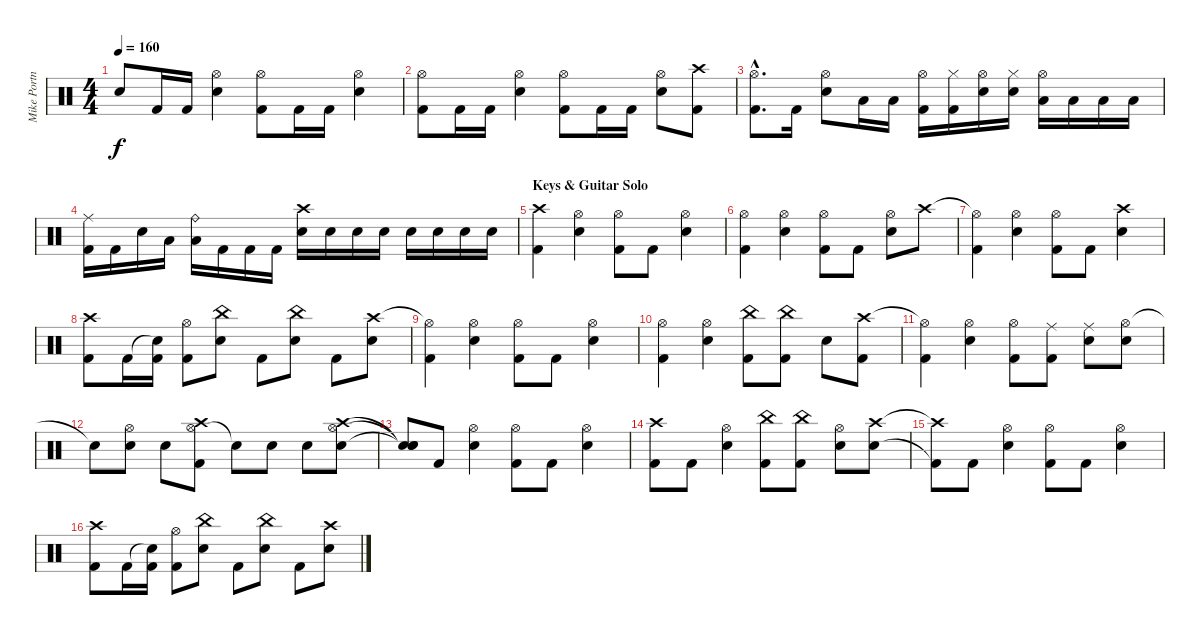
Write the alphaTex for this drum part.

\track ("Mike Portnoy Drums/Percussion" "Mike Portn") {instrument percussion}
\staff {score}
\articulation defaults
\ts (4 4)
\tempo 160
\clef neutral
\ks c "Snare (hit)"{t}.8{dy f} "Kick (hit) 2".16 "Kick (hit) 2".16
("Hi-Hat (open)" "Snare (hit) 2").4 ("Hi-Hat (open)" "Kick (hit) 2").8 "Kick (hit) 2".16 "Kick (hit) 2".16 ("Hi-Hat (open)" "Snare (hit) 2").4 |
("Hi-Hat (open)" "Kick (hit) 2").8 "Kick (hit) 2".16 "Kick (hit) 2".16 ("Hi-Hat (open)" "Snare (hit) 2").4 ("Hi-Hat (open)" "Kick (hit) 2").8 "Kick (hit) 2".16 "Kick (hit) 2".16 ("Hi-Hat (open)" "Snare (hit) 2").8 ("Crash high (hit)" "Kick (hit) 2").8 |
("Hi-Hat (open)"{hac} "Kick (hit) 2"{hac}).8{d} "Kick (hit) 2".16 ("Hi-Hat (open)" "Snare (hit) 2").8 "Low Tom (hit)".16 "Low Floor Tom (hit)".16 ("Hi-Hat (open)" "Kick (hit) 2").16 ("Hi-Hat (closed)" "Kick (hit) 2").16 ("Hi-Hat (open)" "Snare (hit) 2").16 ("Hi-Hat (closed)" "Snare (hit) 2").16 ("Hi-Hat (open)" "Low Tom (hit)").16 "Low Tom (hit)".16 "Low Floor Tom (hit)".16 "Low Floor Tom (hit)".16 |
("Ride (middle)" "Kick (hit) 2").16 "Kick (hit) 2".16 "Snare (hit) 2".16 "Low Tom (hit)".16 ("Ride (bell)" "Low Floor Tom (hit)").16 "Kick (hit) 2".16 "Kick (hit) 2".16 "Kick (hit) 2".16 ("Crash high (hit)" "Snare (hit) 2").16 "Snare (hit) 2".16 "Snare (hit) 2".16 "Snare (hit) 2".16 "Snare (hit) 2".16 "Snare (hit) 2".16 "Snare (hit) 2".16 "Snare (hit) 2".16 |
\section ("" "Keys & Guitar Solo")
("Crash high (hit)" "Kick (hit) 2").4 ("Hi-Hat (open)" "Snare (hit) 2").4 ("Hi-Hat (open)" "Kick (hit) 2").8 "Kick (hit) 2".8 ("Hi-Hat (open)" "Snare (hit) 2").4 |
("Hi-Hat (open)" "Kick (hit) 2").4 ("Hi-Hat (open)" "Snare (hit) 2").4 ("Hi-Hat (open)" "Kick (hit) 2").8 "Kick (hit) 2".8 ("Hi-Hat (open)" "Snare (hit) 2").8 "Crash high (hit)".8 |
("Hi-Hat (open)"{t} "Kick (hit) 2").4 ("Hi-Hat (open)" "Snare (hit) 2").4 ("Hi-Hat (open)" "Kick (hit) 2").8 "Kick (hit) 2".8 ("Crash high (hit)" "Snare (hit) 2").4 |
("Crash high (hit)" "Kick (hit) 2").8 "Kick (hit) 2".16 ("Snare (hit)"{t} "Kick (hit) 2").16 ("Kick (hit) 2" "Hi-Hat (open)").8 ("China (hit)" "Snare (hit) 2").8 "Kick (hit) 2".8 ("China (hit)" "Snare (hit) 2").8 "Kick (hit) 2".8 ("Crash high (hit)" "Snare (hit) 2").8 |
("Hi-Hat (open)"{t} "Kick (hit) 2").4 ("Hi-Hat (open)" "Snare (hit) 2").4 ("Hi-Hat (open)" "Kick (hit) 2").8 "Kick (hit) 2".8 ("Hi-Hat (open)" "Snare (hit) 2").4 |
("Hi-Hat (open)" "Kick (hit) 2").4 ("Hi-Hat (open)" "Snare (hit) 2").4 ("China (hit)" "Kick (hit) 2").8 ("China (hit)" "Kick (hit) 2").8 "Snare (hit) 2".8 ("Crash high (hit)" "Kick (hit) 2").8 |
("Hi-Hat (open)"{t} "Kick (hit) 2").4 ("Hi-Hat (open)" "Snare (hit) 2").4 ("Hi-Hat (open)" "Kick (hit) 2").8 ("Ride (middle)" "Kick (hit) 2").8 ("Ride (middle)" "Snare (hit) 2").8 ("Hi-Hat (open)" "Snare (hit) 2").8 |
"Snare (hit) 2"{t}.8 ("Hi-Hat (open)" "Snare (hit) 2").8 "Snare (hit) 2".8 ("Hi-Hat (open)" "Crash high (hit)" "Kick (hit) 2").8 "Snare (hit)"{t}.8 "Snare (hit) 2".8 "Snare (hit) 2".8 ("Hi-Hat (open)" "Crash high (hit)" "Snare (hit) 2").8 |
("Snare (hit)"{t} "Snare (hit)"{t} "Snare (hit)"{t}).8 "Kick (hit) 2".8 ("Hi-Hat (open)" "Snare (hit) 2").4 ("Hi-Hat (open)" "Kick (hit) 2").8 "Kick (hit) 2".8 ("Hi-Hat (open)" "Snare (hit) 2").4 |
("Crash high (hit)" "Kick (hit) 2").8 "Kick (hit) 2".8 ("Hi-Hat (open)" "Snare (hit) 2").4 ("China (hit)" "Kick (hit) 2").8 ("China (hit)" "Kick (hit) 2").8 ("Hi-Hat (open)" "Snare (hit) 2").8 ("Crash high (hit)" "Snare (hit) 2").8 |
("Crash high (hit)"{t} "Kick (hit) 2"{t}).8 "Kick (hit) 2".8 ("Hi-Hat (open)" "Snare (hit) 2").4 ("Hi-Hat (open)" "Kick (hit) 2").8 "Kick (hit) 2".8 ("Hi-Hat (open)" "Snare (hit) 2").4 |
("Crash high (hit)" "Kick (hit) 2").8 "Kick (hit) 2".16 ("Snare (hit)"{t} "Kick (hit) 2").16 ("Kick (hit) 2" "Hi-Hat (open)").8 ("China (hit)" "Snare (hit) 2").8 "Kick (hit) 2".8 ("China (hit)" "Snare (hit) 2").8 "Kick (hit) 2".8 ("Crash high (hit)" "Snare (hit) 2").8
